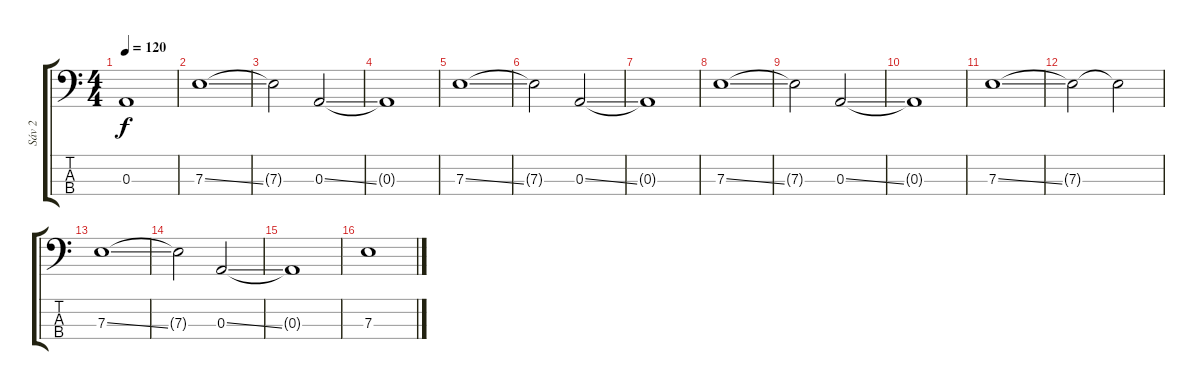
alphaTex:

\track ("Sáv 2" "Sáv 2") {instrument electricbassfinger}
\staff {score tabs}
\tuning (G2 D2 A1 E1) {hide}
\ts (4 4)
\tempo 120
\clef f4
\ks c
0.3{t}.1{dy f} |
7.3{ss}.1 |
7.3{t}.2 0.3{ss}.2 |
0.3{t}.1 |
7.3{ss}.1 |
7.3{t}.2 0.3{ss}.2 |
0.3{t}.1 |
7.3{ss}.1 |
7.3{t}.2 0.3{ss}.2 |
0.3{t}.1 |
7.3{ss}.1 |
7.3{t}.2 7.3{t}.2 |
7.3{ss}.1{volume 16} |
7.3{t}.2 0.3{ss}.2 |
0.3{t}.1 |
7.3{ss}.1
